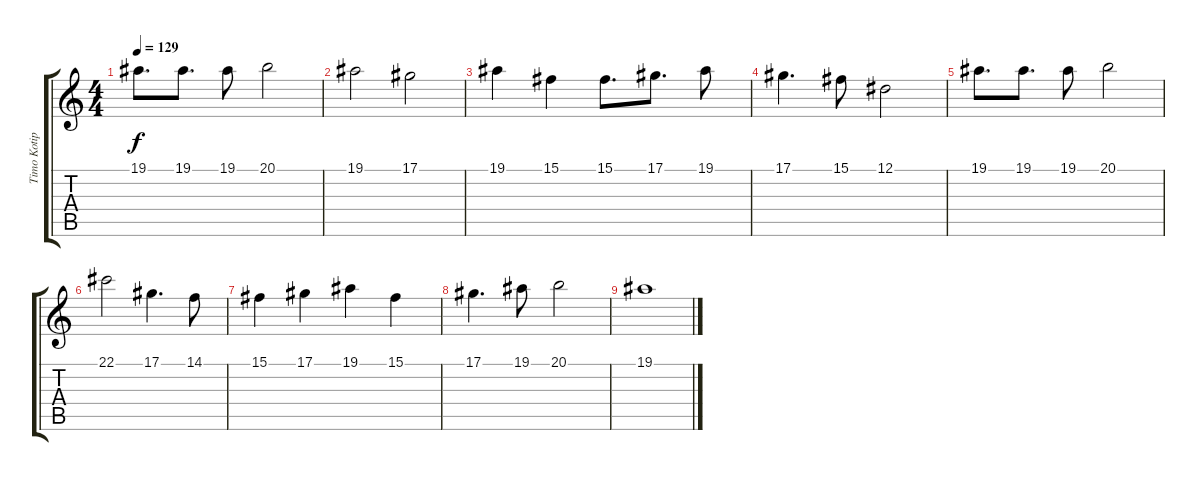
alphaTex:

\track ("Timo Kotipelto" "Timo Kotip") {instrument lead6voice}
\staff {score tabs}
\tuning (Eb4 Bb3 Gb3 Db3 Ab2 Eb2) {hide}
\ts (4 4)
\tempo 129
\clef g2
\ks c
19.1.8{d dy f} 19.1.8{d} 19.1.8 20.1.2 |
19.1.2 17.1.2 |
19.1.4 15.1.4 15.1.8{d} 17.1.8{d} 19.1.8 |
17.1.4{d} 15.1.8 12.1.2 |
19.1.8{d} 19.1.8{d} 19.1.8 20.1.2 |
22.1.2 17.1.4{d} 14.1.8 |
15.1.4 17.1.4 19.1.4 15.1.4 |
17.1.4{d} 19.1.8 20.1.2 |
19.1.1
